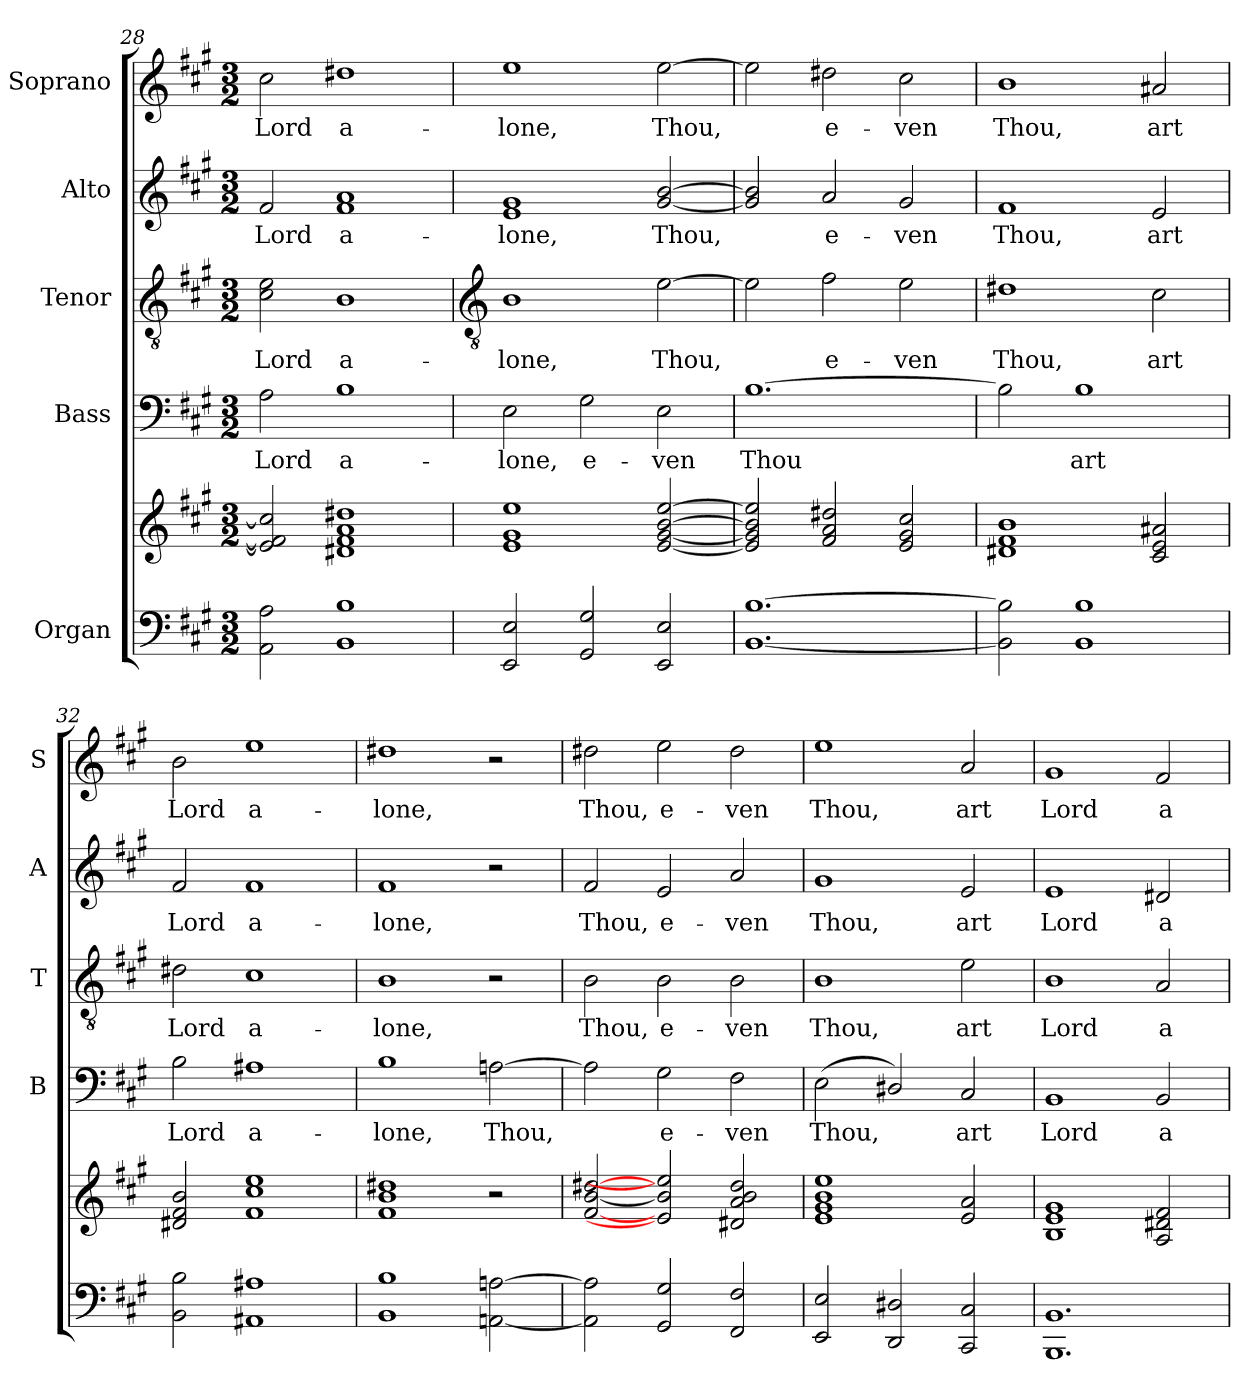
**kern	**kern	**kern	**text	**kern	**text	**kern	**text	**kern	**text
*part5	*part5	*part4	*part4	*part3	*part3	*part2	*part2	*part1	*part1
*staff6	*staff5	*staff4	*staff4	*staff3	*staff3	*staff2	*staff2	*staff1	*staff1
*I"Organ	*	*I"Bass	*	*I"Tenor	*	*I"Alto	*	*I"Soprano	*
*	*	*I'B	*	*I'T	*	*I'A	*	*I'S	*
*clefF4	*clefG2	*clefF4	*	*clefGv2	*	*clefG2	*	*clefG2	*
*k[f#c#g#]	*k[f#c#g#]	*k[f#c#g#]	*	*k[f#c#g#]	*	*k[f#c#g#]	*	*k[f#c#g#]	*
*A:	*A:	*A:	*	*A:	*	*A:	*	*A:	*
*M3/2	*M3/2	*M3/2	*	*M3/2	*	*M3/2	*	*M3/2	*
=28	=28	=28	=28	=28	=28	=28	=28	=28	=28
*	*^	*	*	*	*	*	*	*	*
!	!	!LO:N:vis=1	!	!LO:LY:b	!	!LO:LY:b	!	!LO:LY:b	!	!LO:LY:b
2AA 2A	2e] 2f#] 2cc#]	1.ryy	2A	Lord	2c# 2e	Lord	2f#	Lord	2cc#	Lord
!	!	!	!	!LO:LY:b	!	!LO:LY:b	!	!LO:LY:b	!	!LO:LY:b
1BB 1B	1d#X 1f# 1a 1dd#X	.	1B	a-	1B	a-	1f# 1a	a-	1dd#X	a-
*	*v	*v	*	*	*	*	*	*	*	*
!!LO:LB:g=z
=29	=29	=29	=29	=29	=29	=29	=29	=29	=29
*	*	*	*	*clefGv2	*	*	*	*	*
!	!	!	!LO:LY:b	!	!LO:LY:b	!	!LO:LY:b	!	!LO:LY:b
2EE 2E	1e 1g# 1ee	2E	-lone,	1B	-lone,	1e 1g#	-lone,	1ee	-lone,
!	!	!	!LO:LY:b	!	!	!	!	!	!
2GG# 2G#	.	2G#	e-	.	.	.	.	.	.
!	!	!	!LO:LY:b	!	!LO:LY:b	!	!LO:LY:b	!	!LO:LY:b
2EE 2E	[2e [2g# [2b [2ee	2E	-ven	[2e	Thou,	[2g# [2b	Thou,	[2ee	Thou,
=30	=30	=30	=30	=30	=30	=30	=30	=30	=30
!	!	!	!LO:LY:b	!	!	!	!	!	!
[1.BB [1.B	2e] 2g#] 2b] 2ee]	[1.B	Thou	2e]	.	2g#] 2b]	.	2ee]	.
!	!	!	!	!	!LO:LY:b	!	!LO:LY:b	!	!LO:LY:b
.	2f# 2a 2dd#X	.	.	2f#	e-	2a	e-	2dd#X	e-
!	!	!	!	!	!LO:LY:b	!	!LO:LY:b	!	!LO:LY:b
.	2e 2g# 2cc#	.	.	2e	-ven	2g#	-ven	2cc#	-ven
=31	=31	=31	=31	=31	=31	=31	=31	=31	=31
!	!	!	!	!	!LO:LY:b	!	!LO:LY:b	!	!LO:LY:b
2BB] 2B]	1d#X 1f# 1b	2B]	.	1d#X	Thou,	1f#	Thou,	1b	Thou,
!	!	!	!LO:LY:b	!	!	!	!	!	!
1BB 1B	.	1B	art	.	.	.	.	.	.
!	!	!	!	!	!LO:LY:b	!	!LO:LY:b	!	!LO:LY:b
.	2c# 2e 2a#X	.	.	2c#	art	2e	art	2a#X	art
=32	=32	=32	=32	=32	=32	=32	=32	=32	=32
!	!	!	!LO:LY:b	!	!LO:LY:b	!	!LO:LY:b	!	!LO:LY:b
2BB 2B	2d#X 2f# 2b	2B	Lord	2d#X	Lord	2f#	Lord	2b	Lord
!	!	!	!LO:LY:b	!	!LO:LY:b	!	!LO:LY:b	!	!LO:LY:b
1AA#X 1A#X	1f# 1cc# 1ee	1A#X	a-	1c#	a-	1f#	a-	1ee	a-
=33	=33	=33	=33	=33	=33	=33	=33	=33	=33
!	!	!	!LO:LY:b	!	!LO:LY:b	!	!LO:LY:b	!	!LO:LY:b
1BB 1B	1f# 1b 1dd#X	1B	-lone,	1B	-lone,	1f#	-lone,	1dd#X	-lone,
!	!	!	!LO:LY:b	!	!	!	!	!	!
[2AAn [2An	2r	[2An	Thou,	2r	.	2r	.	2r	.
=34	=34	=34	=34	=34	=34	=34	=34	=34	=34
!	!	!	!	!	!LO:LY:b	!	!LO:LY:b	!	!LO:LY:b
2AA] 2A]	[2f# [2b [2dd#X	2A]	.	2B	Thou,	2f#	Thou,	2dd#X	Thou,
!	!	!	!LO:LY:b	!	!LO:LY:b	!	!LO:LY:b	!	!LO:LY:b
2GG# 2G#	2e] 2b] 2ee]	2G#	e-	2B	e-	2e	e-	2ee	e-
!	!	!	!LO:LY:b	!	!LO:LY:b	!	!LO:LY:b	!	!LO:LY:b
2FF# 2F#	2d#X 2a 2b 2dd#	2F#	-ven	2B	-ven	2a	-ven	2dd#	-ven
=35	=35	=35	=35	=35	=35	=35	=35	=35	=35
!	!	!	!LO:LY:b	!	!LO:LY:b	!	!LO:LY:b	!	!LO:LY:b
2EE 2E	1e 1g# 1b 1ee	(<2E	Thou,	1B	Thou,	1g#	Thou,	1ee	Thou,
2DD/ 2D#X/	.	2D#X/)	.	.	.	.	.	.	.
!	!	!	!LO:LY:b	!	!LO:LY:b	!	!LO:LY:b	!	!LO:LY:b
2CC# 2C#	2e 2a	2C#	art	2e	art	2e	art	2a	art
=36	=36	=36	=36	=36	=36	=36	=36	=36	=36
!	!	!	!LO:LY:b	!	!LO:LY:b	!	!LO:LY:b	!	!LO:LY:b
1.BBB 1.BB	1B 1e 1g#	1BB	Lord	1B	Lord	1e	Lord	1g#	Lord
!	!	!	!LO:LY:b	!	!LO:LY:b	!	!LO:LY:b	!	!LO:LY:b
.	2A 2d#X 2f#	2BB	a-	2A	a-	2d#X	a-	2f#	a-
=	=	=	=	=	=	=	=	=	=
*-	*-	*-	*-	*-	*-	*-	*-	*-	*-
